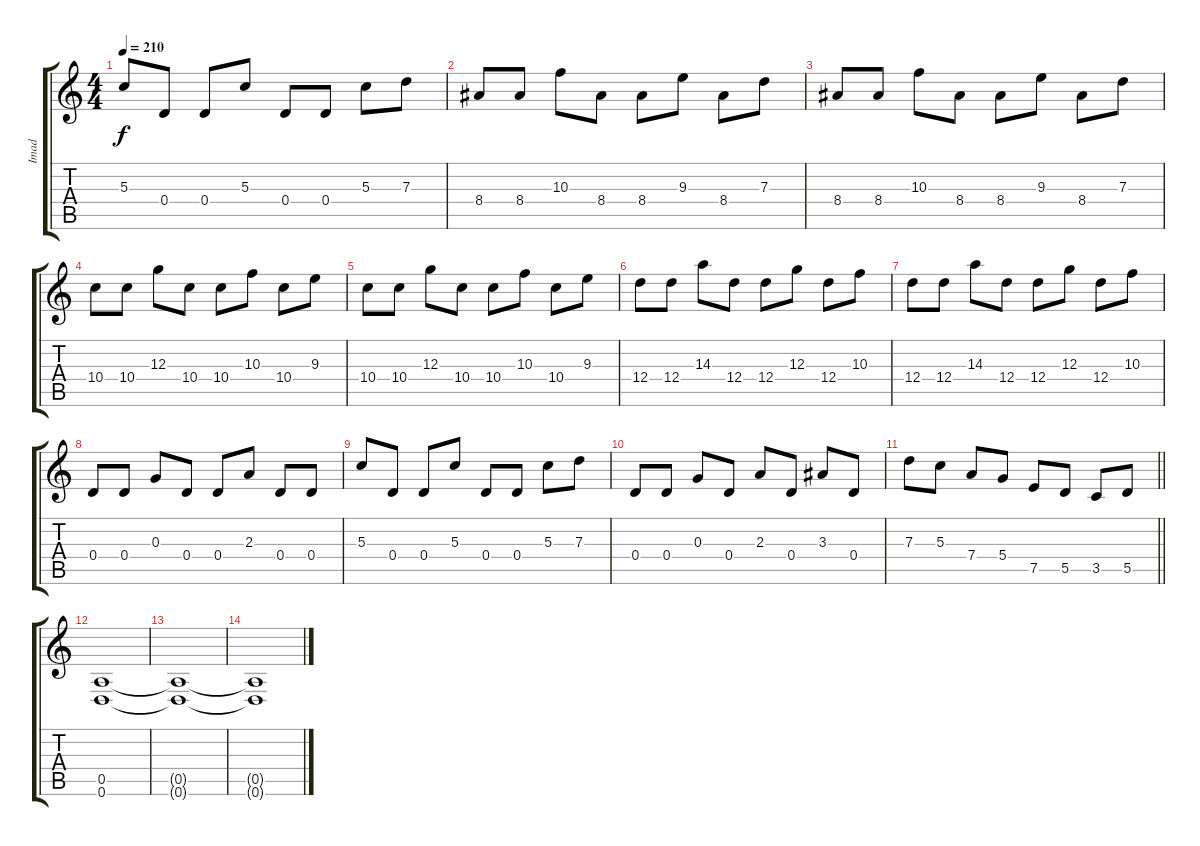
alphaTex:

\track ("Imad" "Imad") {instrument distortionguitar}
\staff {score tabs}
\tuning (E4 B3 G3 D3 A2 D2) {hide}
\ts (4 4)
\tempo 210
\clef g2
\ks c
5.3.8{dy f} 0.4.8 0.4.8 5.3.8 0.4.8 0.4.8 5.3.8 7.3.8 |
8.4.8 8.4.8 10.3.8 8.4.8 8.4.8 9.3.8 8.4.8 7.3.8 |
8.4.8 8.4.8 10.3.8 8.4.8 8.4.8 9.3.8 8.4.8 7.3.8 |
10.4.8 10.4.8 12.3.8 10.4.8 10.4.8 10.3.8 10.4.8 9.3.8 |
10.4.8 10.4.8 12.3.8 10.4.8 10.4.8 10.3.8 10.4.8 9.3.8 |
12.4.8 12.4.8 14.3.8 12.4.8 12.4.8 12.3.8 12.4.8 10.3.8 |
12.4.8 12.4.8 14.3.8 12.4.8 12.4.8 12.3.8 12.4.8 10.3.8 |
0.4.8 0.4.8 0.3.8 0.4.8 0.4.8 2.3.8 0.4.8 0.4.8 |
5.3.8 0.4.8 0.4.8 5.3.8 0.4.8 0.4.8 5.3.8 7.3.8 |
0.4.8 0.4.8 0.3.8 0.4.8 2.3.8 0.4.8 3.3.8 0.4.8 |
\barLineRight lightlight
7.3.8 5.3.8 7.4.8 5.4.8 7.5.8 5.5.8 3.5.8 5.5.8 |
(0.5 0.6).1 |
(0.5{t} 0.6{t}).1 |
(0.5{t} 0.6{t}).1
